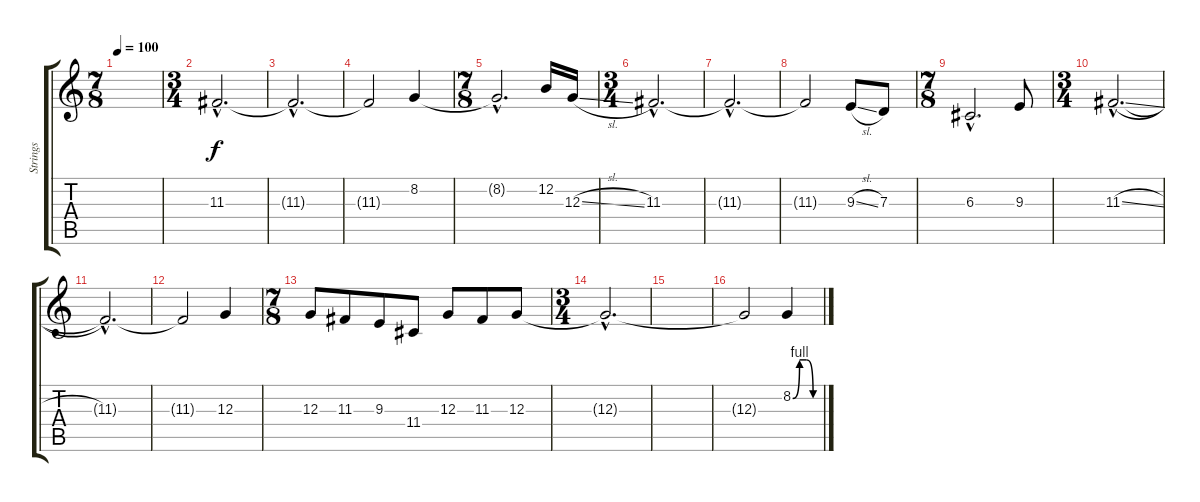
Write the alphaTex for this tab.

\track ("Strings" "Strings") {instrument viola}
\staff {score tabs}
\tuning (E4 B3 G3 D3 A2 E2) {hide}
\ts (7 8)
\tempo 100
\clef g2
\ks c
|
\ts (3 4)
11.3{hac}.2{d} |
11.3{hac t}.2{d} |
11.3{t}.2 8.2.4 |
\ts (7 8)
8.2{hac t}.2{d} 12.2.16 12.3{sl}.16 |
\ts (3 4)
11.3{hac}.2{d} |
11.3{hac t}.2{d} |
11.3{t}.2 9.3{sl}.8 7.3.8 |
\ts (7 8)
6.3{hac}.2{d} 9.3.8 |
\ts (3 4)
11.3{sl hac}.2{d} |
11.3{hac t}.2{d} |
11.3{t}.2 12.3.4 |
\ts (7 8)
12.3.8 11.3.8 9.3.8 11.4.8 12.3.8 11.3.8 12.3.8 |
\ts (3 4)
12.3{hac t}.2{d} |
|
12.3{t}.2 8.2{be (custom 0 0 15 4 30 4 45 0 60 0)}.4
